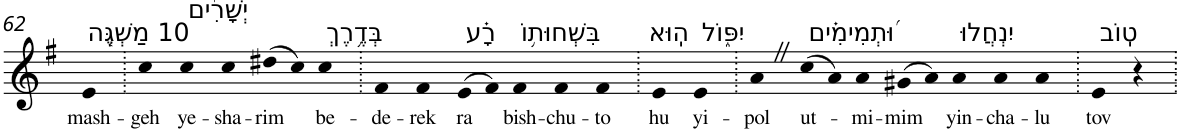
**kern	**text
*part1	*part1
*staff1	*staff1
*I"Piano	*
*I'Pno	*
!!LO:PB:g=z
*clefG2	*
*k[f#]	*
*G:	*
=62	=62
!LO:TX:a:t=10 מַשְׁגֶּ֤ה	!
!	!LO:LY:b
4e	mash-
=63.	=63.
!	!LO:LY:b
4cc	-geh
!LO:TX:a:t=יְשָׁרִ֨ים	!
!	!LO:LY:b
4cc	ye-
!	!LO:LY:b
4cc	-sha-
!	!LO:LY:b
(>8dd#X	-rim
8cc)	.
!LO:TX:a:t=בְּדֶ֥רֶךְ	!
!	!LO:LY:b
4cc	be-
=64.	=64.
!	!LO:LY:b
4f#	-de-
!	!LO:LY:b
4f#	-rek
!LO:TX:a:t=רָ֗ע	!
!	!LO:LY:b
(>8e	ra
8f#)	.
!LO:TX:a:t=בִּשְׁחוּת֥וֹ	!
!	!LO:LY:b
4f#	bish-
!	!LO:LY:b
4f#	-chu-
!	!LO:LY:b
4f#	-to
=65.	=65.
!LO:TX:a:t=הֽוּא	!
!	!LO:LY:b
4e	hu
!LO:TX:a:t=יִפּ֑וֹל	!
!	!LO:LY:b
4e	yi-
=66.	=66.
!	!LO:LY:b
4aZ	-pol
!LO:TX:a:t=וּ֝תְמִימִ֗ים	!
!	!LO:LY:b
(>8cc	ut-
8a)	.
!	!LO:LY:b
4a	-mi-
!	!LO:LY:b
(>8g#X	-mim
8a)	.
!LO:TX:a:t=יִנְחֲלוּ	!
!	!LO:LY:b
4a	yin-
!	!LO:LY:b
4a	-cha-
!	!LO:LY:b
4a	-lu
=67.	=67.
!LO:TX:a:t=טֽוֹב	!
!	!LO:LY:b
4e	tov
4r	.
=.	=.
*-	*-
